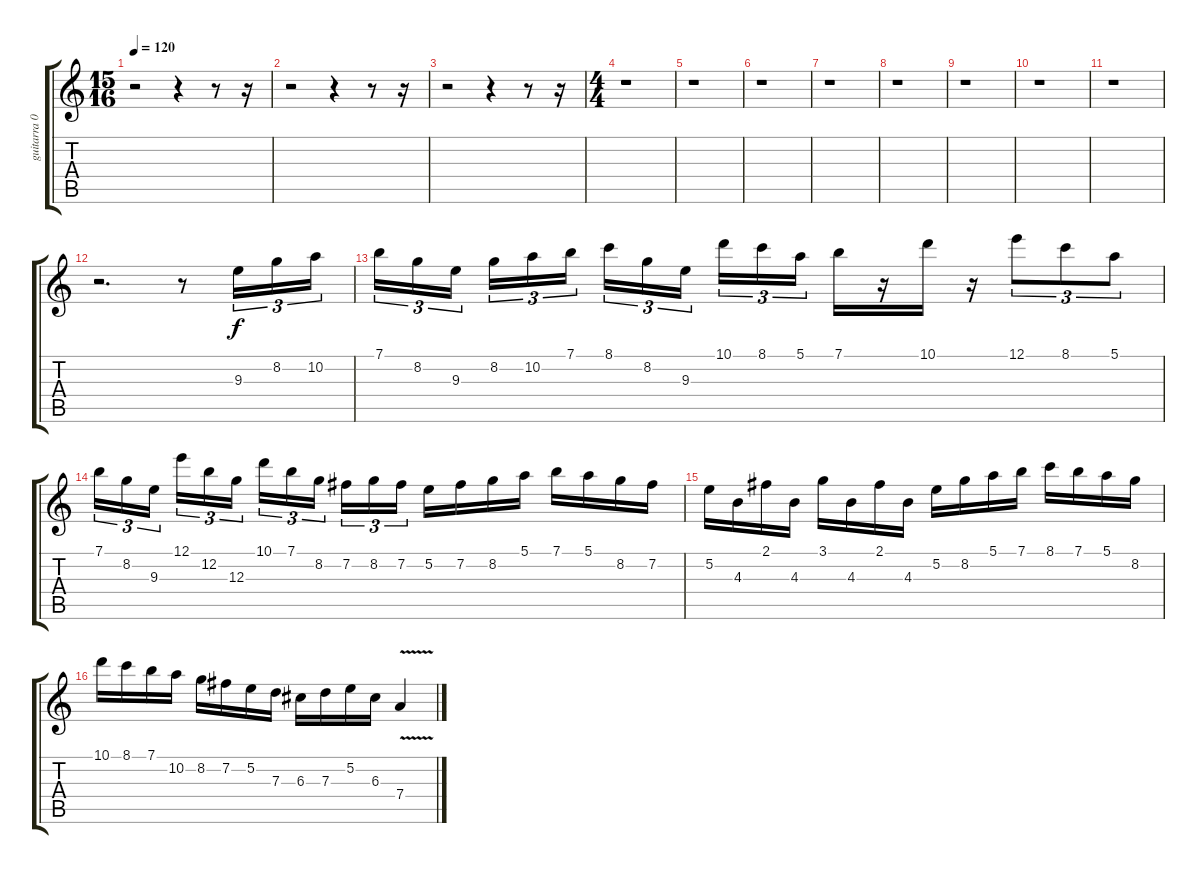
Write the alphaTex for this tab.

\track ("guitarra 03" "guitarra 0") {instrument distortionguitar}
\staff {score tabs}
\tuning (E4 B3 G3 D3 A2 D2) {hide}
\ts (15 16)
\tempo 120
\clef g2
\ks c
r.2{dy f} r.4 r.8 r.16 |
r.2 r.4 r.8 r.16 |
r.2 r.4 r.8 r.16 |
\ts (4 4)
r.1 |
r.1 |
r.1 |
r.1 |
r.1 |
r.1 |
r.1 |
r.1 |
r.2{d} r.8 9.3.16{tu (3 2)} 8.2.16{tu (3 2)} 10.2.16{tu (3 2)} |
7.1.16{tu (3 2)} 8.2.16{tu (3 2)} 9.3.16{tu (3 2)} 8.2.16{tu (3 2)} 10.2.16{tu (3 2)} 7.1.16{tu (3 2)} 8.1.16{tu (3 2)} 8.2.16{tu (3 2)} 9.3.16{tu (3 2)} 10.1.16{tu (3 2)} 8.1.16{tu (3 2)} 5.1.16{tu (3 2)} 7.1.16 r.16 10.1.16 r.16 12.1.8{tu (3 2)} 8.1.8{tu (3 2)} 5.1.8{tu (3 2)} |
7.1.16{tu (3 2)} 8.2.16{tu (3 2)} 9.3.16{tu (3 2)} 12.1.16{tu (3 2)} 12.2.16{tu (3 2)} 12.3.16{tu (3 2)} 10.1.16{tu (3 2)} 7.1.16{tu (3 2)} 8.2.16{tu (3 2)} 7.2.16{tu (3 2)} 8.2.16{tu (3 2)} 7.2.16{tu (3 2)} 5.2.16 7.2.16 8.2.16 5.1.16 7.1.16 5.1.16 8.2.16 7.2.16 |
5.2.16 4.3.16 2.1.16 4.3.16 3.1.16 4.3.16 2.1.16 4.3.16 5.2.16 8.2.16 5.1.16 7.1.16 8.1.16 7.1.16 5.1.16 8.2.16 |
10.1.16 8.1.16 7.1.16 10.2.16 8.2.16 7.2.16 5.2.16 7.3.16 6.3.16 7.3.16 5.2.16 6.3.16 7.4{v}.4
